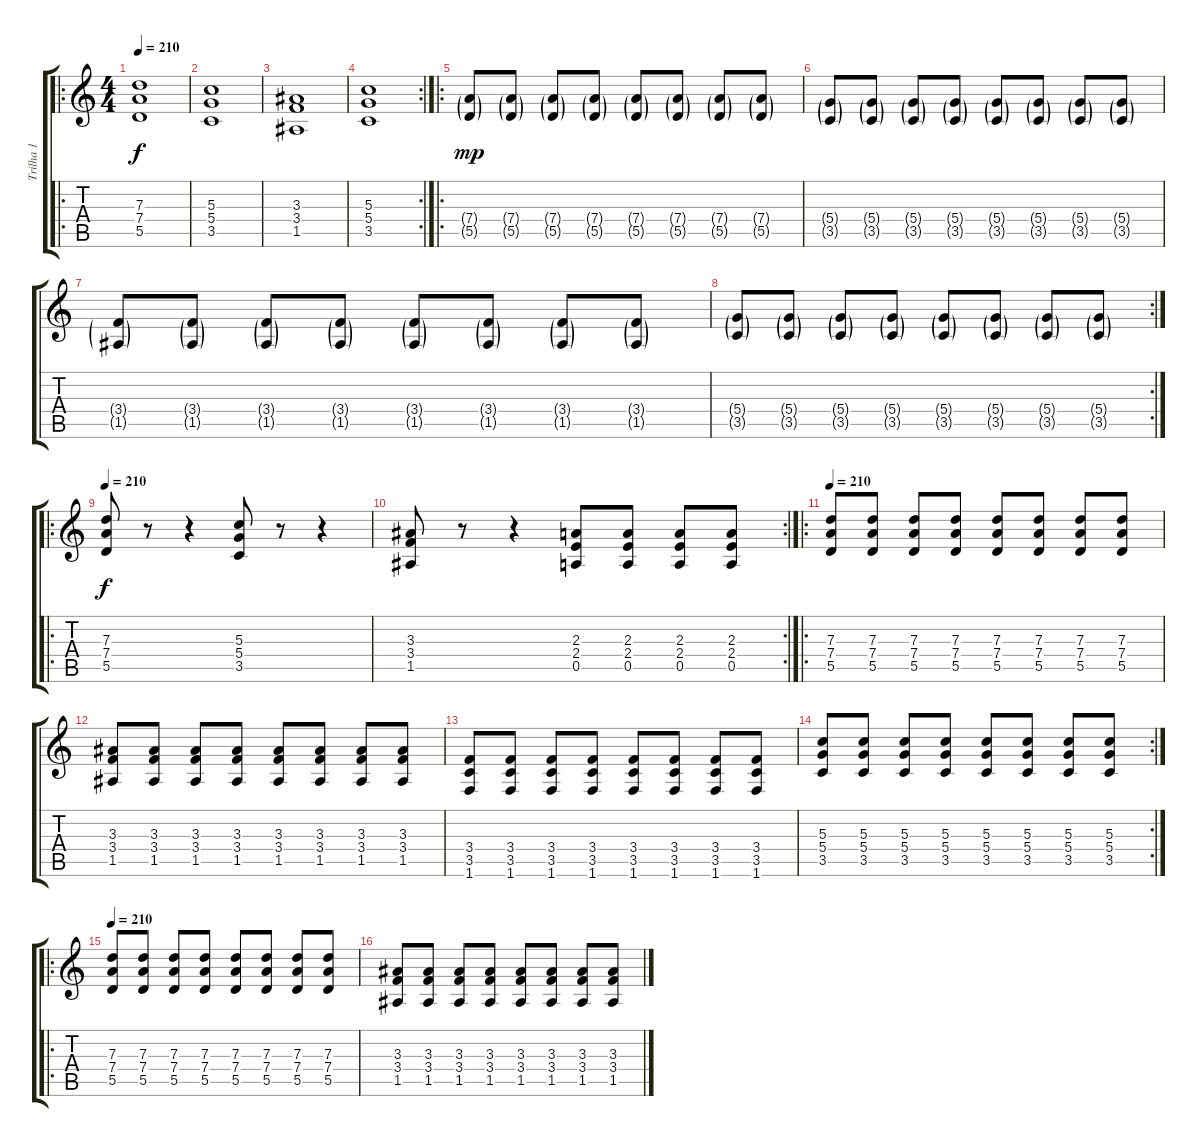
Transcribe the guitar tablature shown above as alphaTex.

\track ("Trilha 1" "Trilha 1") {instrument distortionguitar}
\staff {score tabs}
\tuning (E4 B3 G3 D3 A2 E2) {hide}
\ro
\ts (4 4)
\tempo 210
\tempo 180
\tempo 210
\clef g2
\ks c
(7.3 7.4 5.5).1{dy f instrument distortionguitar} |
(5.3 5.4 3.5).1 |
(3.3 3.4 1.5).1 |
\rc 2
(5.3 5.4 3.5).1 |
\ro
(7.4{g} 5.5{g}).8{dy mp} (7.4{g} 5.5{g}).8 (7.4{g} 5.5{g}).8 (7.4{g} 5.5{g}).8 (7.4{g} 5.5{g}).8 (7.4{g} 5.5{g}).8 (7.4{g} 5.5{g}).8 (7.4{g} 5.5{g}).8 |
(5.4{g} 3.5{g}).8 (5.4{g} 3.5{g}).8 (5.4{g} 3.5{g}).8 (5.4{g} 3.5{g}).8 (5.4{g} 3.5{g}).8 (5.4{g} 3.5{g}).8 (5.4{g} 3.5{g}).8 (5.4{g} 3.5{g}).8 |
(3.4{g} 1.5{g}).8 (3.4{g} 1.5{g}).8 (3.4{g} 1.5{g}).8 (3.4{g} 1.5{g}).8 (3.4{g} 1.5{g}).8 (3.4{g} 1.5{g}).8 (3.4{g} 1.5{g}).8 (3.4{g} 1.5{g}).8 |
\rc 2
(5.4{g} 3.5{g}).8 (5.4{g} 3.5{g}).8 (5.4{g} 3.5{g}).8 (5.4{g} 3.5{g}).8 (5.4{g} 3.5{g}).8 (5.4{g} 3.5{g}).8 (5.4{g} 3.5{g}).8 (5.4{g} 3.5{g}).8 |
\ro
\tempo 210
(7.3 7.4 5.5).8{dy f} r.8 r.4 (5.3 5.4 3.5).8 r.8 r.4 |
\rc 2
(3.3 3.4 1.5).8 r.8 r.4 (2.3 2.4 0.5).8 (2.3 2.4 0.5).8 (2.3 2.4 0.5).8 (2.3 2.4 0.5).8 |
\ro
\tempo 210
(7.3 7.4 5.5).8 (7.3 7.4 5.5).8 (7.3 7.4 5.5).8 (7.3 7.4 5.5).8 (7.3 7.4 5.5).8 (7.3 7.4 5.5).8 (7.3 7.4 5.5).8 (7.3 7.4 5.5).8 |
(3.3 3.4 1.5).8 (3.3 3.4 1.5).8 (3.3 3.4 1.5).8 (3.3 3.4 1.5).8 (3.3 3.4 1.5).8 (3.3 3.4 1.5).8 (3.3 3.4 1.5).8 (3.3 3.4 1.5).8 |
(3.4 3.5 1.6).8 (3.4 3.5 1.6).8 (3.4 3.5 1.6).8 (3.4 3.5 1.6).8 (3.4 3.5 1.6).8 (3.4 3.5 1.6).8 (3.4 3.5 1.6).8 (3.4 3.5 1.6).8 |
\rc 2
(5.3 5.4 3.5).8 (5.3 5.4 3.5).8 (5.3 5.4 3.5).8 (5.3 5.4 3.5).8 (5.3 5.4 3.5).8 (5.3 5.4 3.5).8 (5.3 5.4 3.5).8 (5.3 5.4 3.5).8 |
\ro
\tempo 210
(7.3 7.4 5.5).8 (7.3 7.4 5.5).8 (7.3 7.4 5.5).8 (7.3 7.4 5.5).8 (7.3 7.4 5.5).8 (7.3 7.4 5.5).8 (7.3 7.4 5.5).8 (7.3 7.4 5.5).8 |
(3.3 3.4 1.5).8 (3.3 3.4 1.5).8 (3.3 3.4 1.5).8 (3.3 3.4 1.5).8 (3.3 3.4 1.5).8 (3.3 3.4 1.5).8 (3.3 3.4 1.5).8 (3.3 3.4 1.5).8
